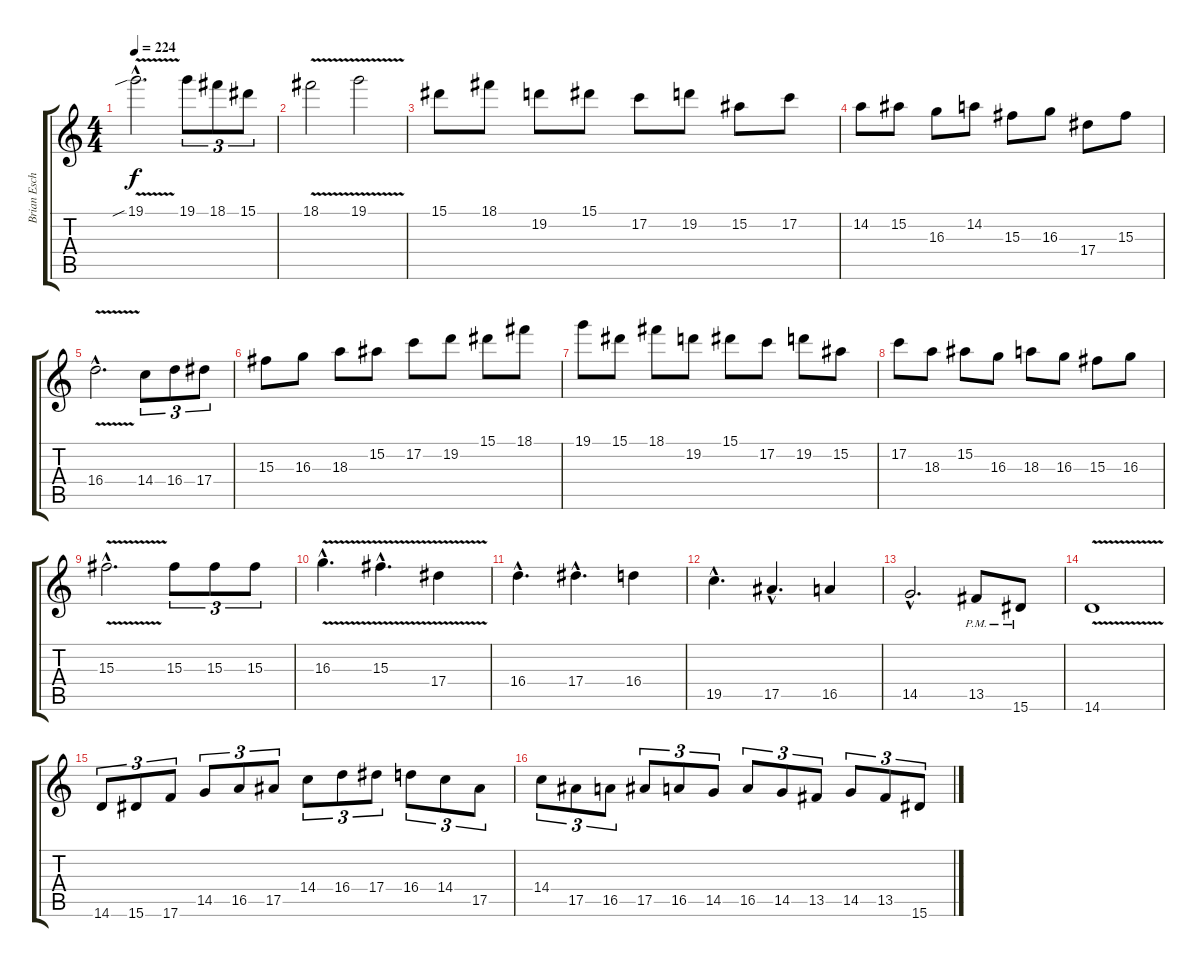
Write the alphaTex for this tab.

\track ("Brian Eschbach (Lead Guitar)" "Brian Esch") {instrument distortionguitar}
\staff {score tabs}
\tuning (C4 G3 Eb3 Bb2 F2 C2) {hide}
\ts (4 4)
\tempo 224
\clef g2
\ks c
19.1{v sib hac}.2{d dy f balance 8} 19.1.8{tu (3 2)} 18.1.8{tu (3 2)} 15.1.8{tu (3 2)} |
18.1{v}.2 19.1{v}.2 |
15.1.8 18.1.8 19.2.8 15.1.8 17.2.8 19.2.8 15.2.8 17.2.8 |
14.2.8 15.2.8 16.3.8 14.2.8 15.3.8 16.3.8 17.4.8 15.3.8 |
16.4{v hac}.2{d} 14.4.8{tu (3 2)} 16.4.8{tu (3 2)} 17.4.8{tu (3 2)} |
15.3.8 16.3.8 18.3.8 15.2.8 17.2.8 19.2.8 15.1.8 18.1.8 |
19.1.8 15.1.8 18.1.8 19.2.8 15.1.8 17.2.8 19.2.8 15.2.8 |
17.2.8 18.3.8 15.2.8 16.3.8 18.3.8 16.3.8 15.3.8 16.3.8 |
15.3{v hac}.2{d} 15.3.8{tu (3 2)} 15.3.8{tu (3 2)} 15.3.8{tu (3 2)} |
16.3{v hac}.4{d} 15.3{v hac}.4{d} 17.4{v}.4 |
16.4{hac}.4{d} 17.4{hac}.4{d} 16.4.4 |
19.5{hac}.4{d} 17.5{hac}.4{d} 16.5.4 |
14.5{hac}.2{d} 13.5{pm}.8 15.6{pm}.8 |
14.6{v}.1 |
14.6.8{tu (3 2)} 15.6.8{tu (3 2)} 17.6.8{tu (3 2)} 14.5.8{tu (3 2)} 16.5.8{tu (3 2)} 17.5.8{tu (3 2)} 14.4.8{tu (3 2)} 16.4.8{tu (3 2)} 17.4.8{tu (3 2)} 16.4.8{tu (3 2)} 14.4.8{tu (3 2)} 17.5.8{tu (3 2)} |
14.4.8{tu (3 2)} 17.5.8{tu (3 2)} 16.5.8{tu (3 2)} 17.5.8{tu (3 2)} 16.5.8{tu (3 2)} 14.5.8{tu (3 2)} 16.5.8{tu (3 2)} 14.5.8{tu (3 2)} 13.5.8{tu (3 2)} 14.5.8{tu (3 2)} 13.5.8{tu (3 2)} 15.6.8{tu (3 2)}
